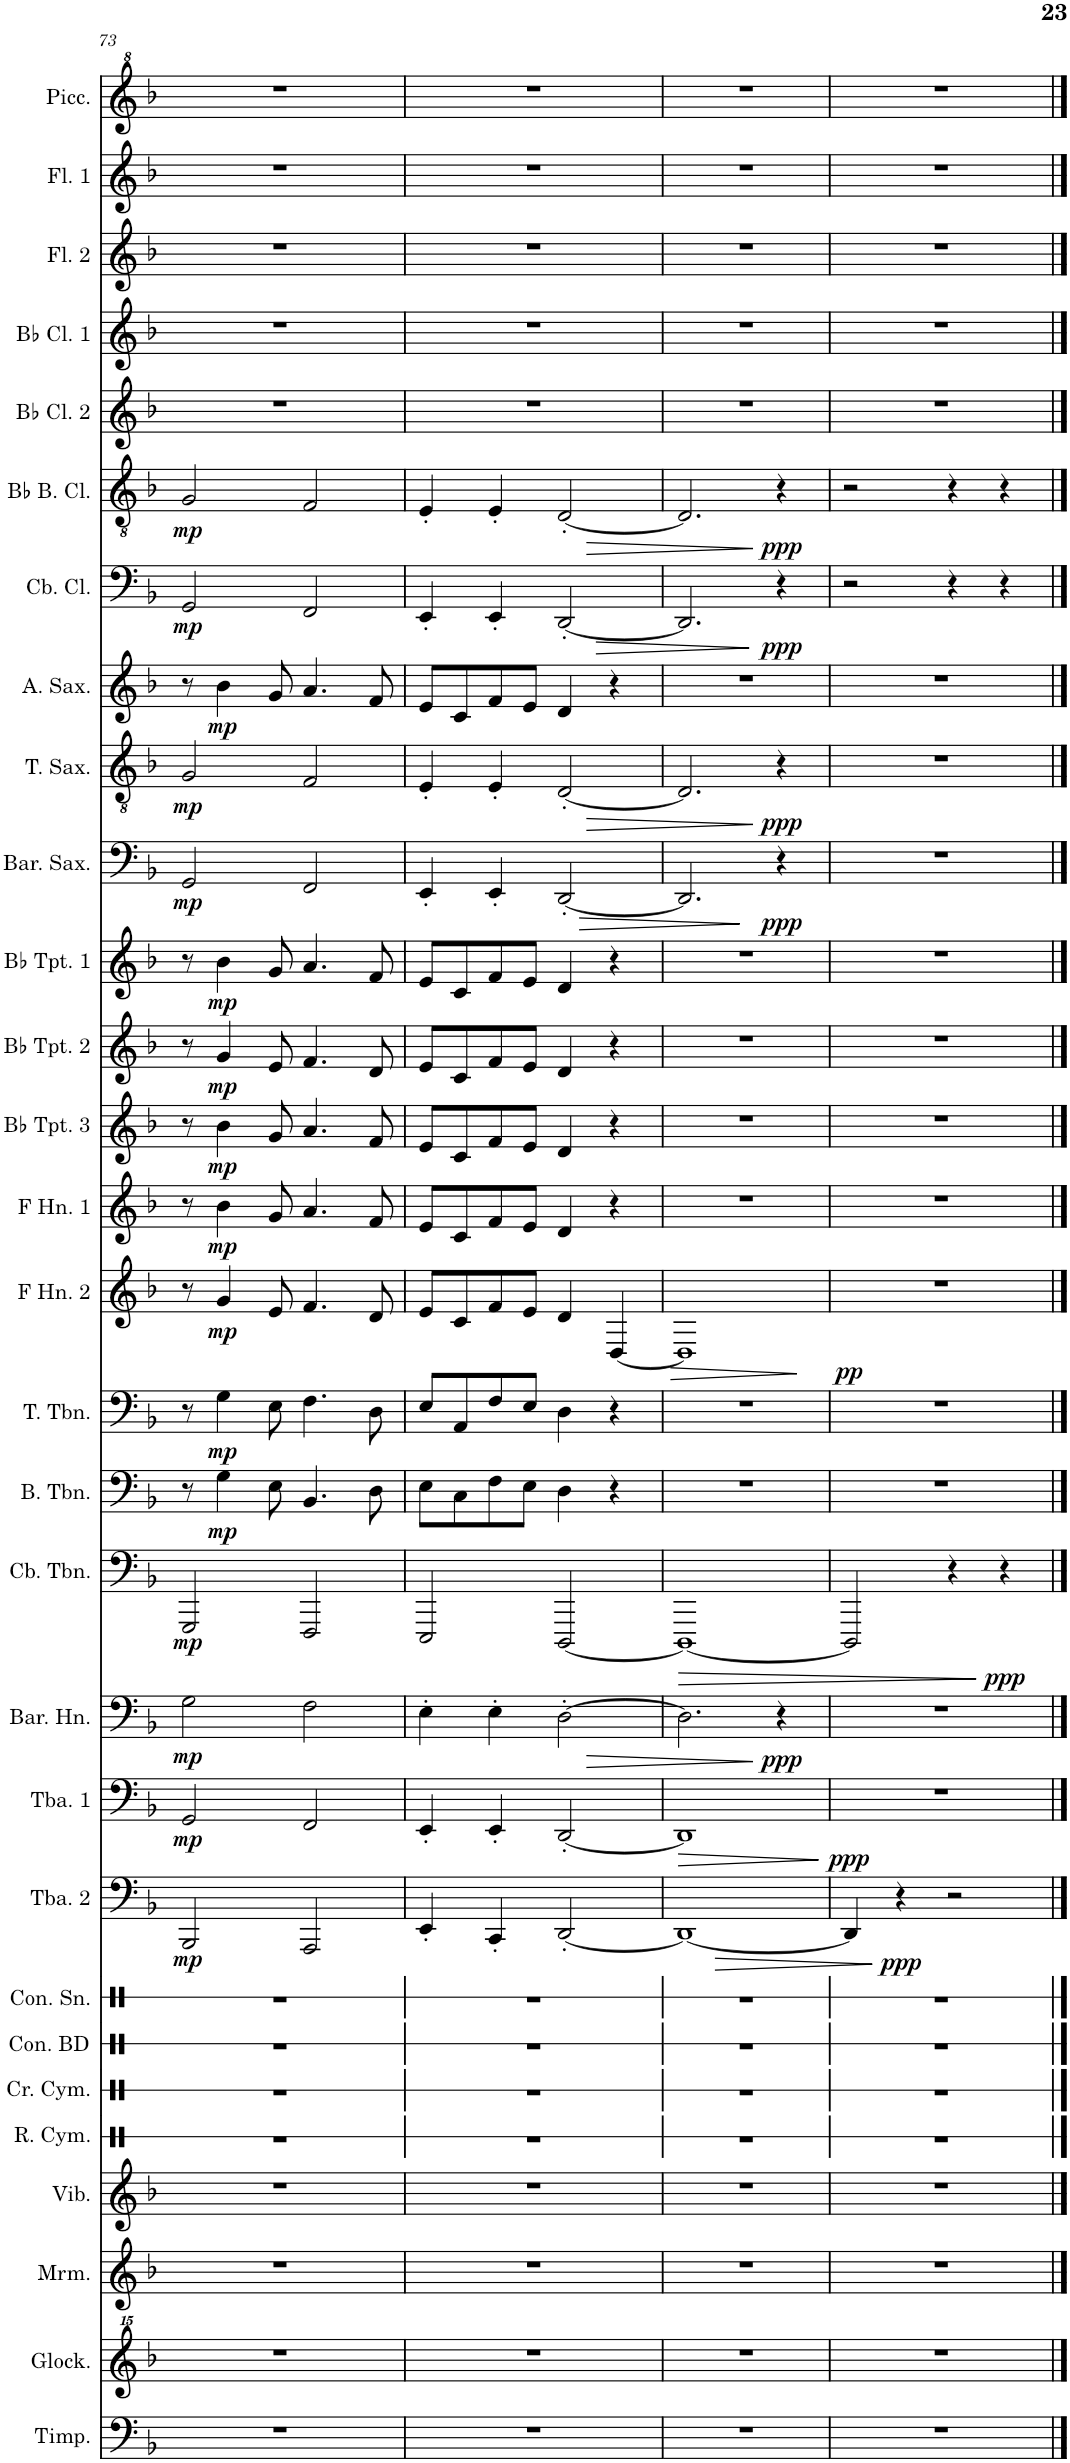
**kern	**kern	**kern	**kern	**kern	**kern	**kern	**kern	**kern	**dynam	**kern	**dynam	**kern	**dynam	**kern	**dynam	**kern	**dynam	**kern	**dynam	**kern	**dynam	**kern	**dynam	**kern	**dynam	**kern	**dynam	**kern	**dynam	**kern	**dynam	**kern	**dynam	**kern	**dynam	**kern	**dynam	**kern	**dynam	**kern	**kern	**kern	**kern	**kern
*part29	*part28	*part27	*part26	*part25	*part24	*part23	*part22	*part21	*part21	*part20	*part20	*part19	*part19	*part18	*part18	*part17	*part17	*part16	*part16	*part15	*part15	*part14	*part14	*part13	*part13	*part12	*part12	*part11	*part11	*part10	*part10	*part9	*part9	*part8	*part8	*part7	*part7	*part6	*part6	*part5	*part4	*part3	*part2	*part1
*staff29	*staff28	*staff27	*staff26	*staff25	*staff24	*staff23	*staff22	*staff21	*staff21	*staff20	*staff20	*staff19	*staff19	*staff18	*staff18	*staff17	*staff17	*staff16	*staff16	*staff15	*staff15	*staff14	*staff14	*staff13	*staff13	*staff12	*staff12	*staff11	*staff11	*staff10	*staff10	*staff9	*staff9	*staff8	*staff8	*staff7	*staff7	*staff6	*staff6	*staff5	*staff4	*staff3	*staff2	*staff1
*I"Timpani	*I"Glockenspiel	*I"Marimba	*I"Vibraphone	*I"Ride Cymbal	*I"Crash Cymbal	*I"Concert Bass Drum	*I"Concert Snare Drum	*I"Tuba 2	*	*I"Tuba 1	*	*I"Baritone Horn	*	*I"Contrabass Trombone	*	*I"Bass Trombone(Tenor 2)	*	*I"Tenor Trombone	*	*I"Horn in F 2	*	*I"Horn in F 1	*	*I"Bb Trumpet 3	*	*I"Bb Trumpet 2	*	*I"Bb Trumpet 1	*	*I"Baritone Saxophone	*	*I"Tenor Saxophone	*	*I"Alto Saxophone	*	*I"Contrabass Clarinet	*	*I"Bb Bass Clarinet	*	*I"Bb Clarinet 2	*I"Bb Clarinet 1	*I"Flute 2	*I"Flute 1	*I"Piccolo
*I'Timp.	*I'Glock.	*I'Mrm.	*I'Vib.	*I'R. Cym.	*I'Cr. Cym.	*I'Con. BD	*I'Con. Sn.	*I'Tba. 2	*	*I'Tba. 1	*	*I'Bar. Hn.	*	*I'Cb. Tbn.	*	*I'B. Tbn.	*	*I'T. Tbn.	*	*	*	*	*	*I'Bb Tpt. 3	*	*I'Bb Tpt. 2	*	*I'Bb Tpt. 1	*	*I'Bar. Sax.	*	*I'T. Sax.	*	*I'A. Sax.	*	*I'Cb. Cl.	*	*I'Bb B. Cl.	*	*I'Bb Cl. 2	*I'Bb Cl. 1	*I'Fl. 2	*I'Fl. 1	*I'Picc.
!!LO:PB:g=z
*clefF4	*clefG^^2	*clefG2	*clefG2	*clefX	*clefX	*clefX	*clefX	*clefF4	*	*clefF4	*	*clefF4	*	*clefF4	*	*clefF4	*	*clefF4	*	*clefG2	*	*clefG2	*	*clefG2	*	*clefG2	*	*clefG2	*	*clefF4	*	*clefGv2	*	*clefG2	*	*clefF4	*	*clefGv2	*	*clefG2	*clefG2	*clefG2	*clefG2	*clefG^2
*	*	*	*	*	*	*	*	*	*	*	*	*ITrd4c7	*	*	*	*	*	*	*	*ITrd4c7	*	*ITrd4c7	*	*ITrd1c2	*	*ITrd1c2	*	*ITrd1c2	*	*ITrd12c21	*	*ITrd8c14	*	*ITrd5c9	*	*ITrd1c2	*	*ITrd8c14	*	*ITrd1c2	*ITrd1c2	*	*	*ITrd-7c-12
*k[b-]	*k[b-]	*k[b-]	*k[b-]	*k[]	*k[]	*k[]	*k[]	*k[b-]	*	*k[b-]	*	*k[b-]	*	*k[b-]	*	*k[b-]	*	*k[b-]	*	*k[b-]	*	*k[b-]	*	*k[b-]	*	*k[b-]	*	*k[b-]	*	*k[b-]	*	*k[b-]	*	*k[b-]	*	*k[b-]	*	*k[b-]	*	*k[b-]	*k[b-]	*k[b-]	*k[b-]	*k[b-]
*M4/4	*M4/4	*M4/4	*M4/4	*M4/4	*M4/4	*M4/4	*M4/4	*M4/4	*	*M4/4	*	*M4/4	*	*M4/4	*	*M4/4	*	*M4/4	*	*M4/4	*	*M4/4	*	*M4/4	*	*M4/4	*	*M4/4	*	*M4/4	*	*M4/4	*	*M4/4	*	*M4/4	*	*M4/4	*	*M4/4	*M4/4	*M4/4	*M4/4	*M4/4
=73	=73	=73	=73	=73	=73	=73	=73	=73	=73	=73	=73	=73	=73	=73	=73	=73	=73	=73	=73	=73	=73	=73	=73	=73	=73	=73	=73	=73	=73	=73	=73	=73	=73	=73	=73	=73	=73	=73	=73	=73	=73	=73	=73	=73
!	!	!	!	!	!	!	!	!	!LO:DY:b	!	!LO:DY:b	!	!LO:DY:b	!	!LO:DY:b	!	!	!	!	!	!	!	!	!	!	!	!	!	!	!	!LO:DY:b	!	!LO:DY:b	!	!	!	!LO:DY:b	!	!LO:DY:b	!	!	!	!	!
1r	1r	1r	1r	1r	1r	1r	1r	2BBB-/	mp	2GG/	mp	2G\	mp	2GGG/	mp	8r	.	8r	.	8r	.	8r	.	8r	.	8r	.	8r	.	2GG/	mp	2G/	mp	8r	.	2GG/	mp	2G/	mp	1r	1r	1r	1r	1r
!	!	!	!	!	!	!	!	!	!	!	!	!	!	!	!	!	!LO:DY:b	!	!LO:DY:b	!	!LO:DY:b	!	!LO:DY:b	!	!LO:DY:b	!	!LO:DY:b	!	!LO:DY:b	!	!	!	!	!	!LO:DY:b	!	!	!	!	!	!	!	!	!
.	.	.	.	.	.	.	.	.	.	.	.	.	.	.	.	4G\	mp	4G\	mp	4g/	mp	4b-\	mp	4b-\	mp	4g/	mp	4b-\	mp	.	.	.	.	4b-\	mp	.	.	.	.	.	.	.	.	.
.	.	.	.	.	.	.	.	.	.	.	.	.	.	.	.	8E\	.	8E\	.	8e/	.	8g/	.	8g/	.	8e/	.	8g/	.	.	.	.	.	8g/	.	.	.	.	.	.	.	.	.	.
.	.	.	.	.	.	.	.	2AAA/	.	2FF/	.	2F\	.	2FFF/	.	4.BB-/	.	4.F\	.	4.f/	.	4.a/	.	4.a/	.	4.f/	.	4.a/	.	2FF/	.	2F/	.	4.a/	.	2FF/	.	2F/	.	.	.	.	.	.
.	.	.	.	.	.	.	.	.	.	.	.	.	.	.	.	8D\	.	8D\	.	8d/	.	8f/	.	8f/	.	8d/	.	8f/	.	.	.	.	.	8f/	.	.	.	.	.	.	.	.	.	.
=74	=74	=74	=74	=74	=74	=74	=74	=74	=74	=74	=74	=74	=74	=74	=74	=74	=74	=74	=74	=74	=74	=74	=74	=74	=74	=74	=74	=74	=74	=74	=74	=74	=74	=74	=74	=74	=74	=74	=74	=74	=74	=74	=74	=74
1r	1r	1r	1r	1r	1r	1r	1r	4EE'/	.	4EE'/	.	4E'\	.	2EEE/	.	8E\L	.	8E/L	.	8e/L	.	8e/L	.	8e/L	.	8e/L	.	8e/L	.	4EE'/	.	4E'/	.	8e/L	.	4EE'/	.	4E'/	.	1r	1r	1r	1r	1r
.	.	.	.	.	.	.	.	.	.	.	.	.	.	.	.	8C\	.	8AA/	.	8c/	.	8c/	.	8c/	.	8c/	.	8c/	.	.	.	.	.	8c/	.	.	.	.	.	.	.	.	.	.
.	.	.	.	.	.	.	.	4CC'/	.	4EE'/	.	4E'\	.	.	.	8F\	.	8F/	.	8f/	.	8f/	.	8f/	.	8f/	.	8f/	.	4EE'/	.	4E'/	.	8f/	.	4EE'/	.	4E'/	.	.	.	.	.	.
.	.	.	.	.	.	.	.	.	.	.	.	.	.	.	.	8E\J	.	8E/J	.	8e/J	.	8e/J	.	8e/J	.	8e/J	.	8e/J	.	.	.	.	.	8e/J	.	.	.	.	.	.	.	.	.	.
!	!	!	!	!	!	!	!	!	!	!	!	!	!LO:HP:b	!	!	!	!	!	!	!	!	!	!	!	!	!	!	!	!	!	!LO:HP:b	!	!LO:HP:b	!	!	!	!LO:HP:b	!	!LO:HP:b	!	!	!	!	!
.	.	.	.	.	.	.	.	[2DD'/	.	[2DD'/	.	[2D'\	>	[2DDD/	.	4D\	.	4D\	.	4d/	.	4d/	.	4d/	.	4d/	.	4d/	.	[2DD'/	>	[2D'/	>	4d/	.	[2DD'/	>	[2D'/	>	.	.	.	.	.
.	.	.	.	.	.	.	.	.	.	.	.	.	.	.	.	4r	.	4r	.	[4D/	.	4r	.	4r	.	4r	.	4r	.	.	.	.	.	4r	.	.	.	.	.	.	.	.	.	.
=75	=75	=75	=75	=75	=75	=75	=75	=75	=75	=75	=75	=75	=75	=75	=75	=75	=75	=75	=75	=75	=75	=75	=75	=75	=75	=75	=75	=75	=75	=75	=75	=75	=75	=75	=75	=75	=75	=75	=75	=75	=75	=75	=75	=75
!	!	!	!	!	!	!	!	!	!LO:HP:b	!	!LO:HP:b	!	!	!	!LO:HP:b	!	!	!	!	!	!LO:HP:b	!	!	!	!	!	!	!	!	!	!	!	!	!	!	!	!	!	!	!	!	!	!	!
1r	1r	1r	1r	1r	1r	1r	1r	1DD_	>	1DD]	>	2.D\]	.	1DDD_	>	1r	.	1r	.	1D]	>	1r	.	1r	.	1r	.	1r	.	2.DD/]	.	2.D/]	.	1r	.	2.DD/]	.	2.D/]	.	1r	1r	1r	1r	1r
!	!	!	!	!	!	!	!	!	!	!	!	!	!LO:DY:n=1:b	!	!	!	!	!	!	!	!	!	!	!	!	!	!	!	!	!	!LO:DY:n=1:b	!	!LO:DY:n=1:b	!	!	!	!LO:DY:n=1:b	!	!LO:DY:n=1:b	!	!	!	!	!
.	.	.	.	.	.	.	.	.	.	.	.	4r	] ppp	.	.	.	.	.	.	.	.	.	.	.	.	.	.	.	.	4r	] ppp	4r	] ppp	.	.	4r	] ppp	4r	] ppp	.	.	.	.	.
.	.	.	.	.	.	.	.	.	.	.	]	.	.	.	.	.	.	.	.	.	]	.	.	.	.	.	.	.	.	.	.	.	.	.	.	.	.	.	.	.	.	.	.	.
=76	=76	=76	=76	=76	=76	=76	=76	=76	=76	=76	=76	=76	=76	=76	=76	=76	=76	=76	=76	=76	=76	=76	=76	=76	=76	=76	=76	=76	=76	=76	=76	=76	=76	=76	=76	=76	=76	=76	=76	=76	=76	=76	=76	=76
!	!	!	!	!	!	!	!	!	!	!	!LO:DY:b	!	!	!	!	!	!	!	!	!	!LO:DY:b	!	!	!	!	!	!	!	!	!	!	!	!	!	!	!	!	!	!	!	!	!	!	!
1r	1r	1r	1r	1r	1r	1r	1r	4DD/]	.	1r	ppp	1r	.	2DDD/]	.	1r	.	1r	.	1r	pp	1r	.	1r	.	1r	.	1r	.	1r	.	1r	.	1r	.	2r	.	2r	.	1r	1r	1r	1r	1r
!	!	!	!	!	!	!	!	!	!LO:DY:n=1:b	!	!	!	!	!	!	!	!	!	!	!	!	!	!	!	!	!	!	!	!	!	!	!	!	!	!	!	!	!	!	!	!	!	!	!
.	.	.	.	.	.	.	.	4r	] ppp	.	.	.	.	.	.	.	.	.	.	.	.	.	.	.	.	.	.	.	.	.	.	.	.	.	.	.	.	.	.	.	.	.	.	.
.	.	.	.	.	.	.	.	2r	.	.	.	.	.	4r	.	.	.	.	.	.	.	.	.	.	.	.	.	.	.	.	.	.	.	.	.	4r	.	4r	.	.	.	.	.	.
!	!	!	!	!	!	!	!	!	!	!	!	!	!	!	!LO:DY:n=1:b	!	!	!	!	!	!	!	!	!	!	!	!	!	!	!	!	!	!	!	!	!	!	!	!	!	!	!	!	!
.	.	.	.	.	.	.	.	.	.	.	.	.	.	4r	] ppp	.	.	.	.	.	.	.	.	.	.	.	.	.	.	.	.	.	.	.	.	4r	.	4r	.	.	.	.	.	.
==	==	==	==	==	==	==	==	==	==	==	==	==	==	==	==	==	==	==	==	==	==	==	==	==	==	==	==	==	==	==	==	==	==	==	==	==	==	==	==	==	==	==	==	==
*-	*-	*-	*-	*-	*-	*-	*-	*-	*-	*-	*-	*-	*-	*-	*-	*-	*-	*-	*-	*-	*-	*-	*-	*-	*-	*-	*-	*-	*-	*-	*-	*-	*-	*-	*-	*-	*-	*-	*-	*-	*-	*-	*-	*-
